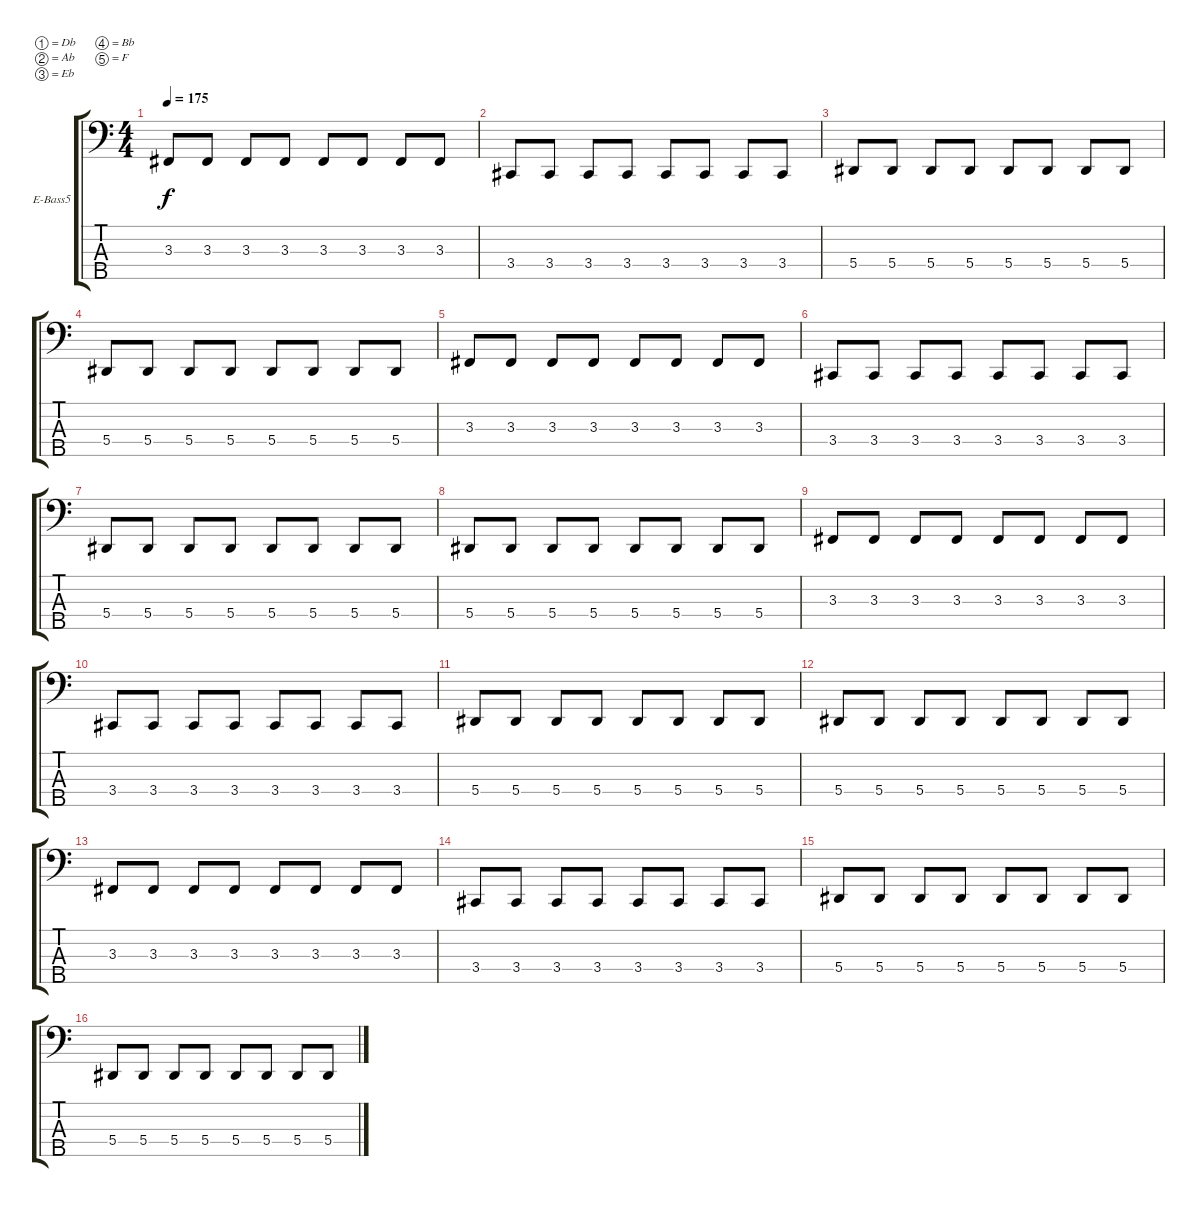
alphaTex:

\bracketExtendMode groupsimilarinstruments
\firstSystemTrackNameOrientation horizontal
\otherSystemsTrackNameOrientation horizontal
\track ("Jason White" "E-Bass5") {instrument electricbassfinger}
\staff {score tabs}
\tuning (Db2 Ab1 Eb1 Bb0 F0)
\ts (4 4)
\tempo 175
\clef f4
\ks c
3.3.8{dy f} 3.3.8 3.3.8 3.3.8 3.3.8 3.3.8 3.3.8 3.3.8 |
3.4.8 3.4.8 3.4.8 3.4.8 3.4.8 3.4.8 3.4.8 3.4.8 |
5.4.8 5.4.8 5.4.8 5.4.8 5.4.8 5.4.8 5.4.8 5.4.8 |
5.4.8 5.4.8 5.4.8 5.4.8 5.4.8 5.4.8 5.4.8 5.4.8 |
3.3.8 3.3.8 3.3.8 3.3.8 3.3.8 3.3.8 3.3.8 3.3.8 |
3.4.8 3.4.8 3.4.8 3.4.8 3.4.8 3.4.8 3.4.8 3.4.8 |
5.4.8 5.4.8 5.4.8 5.4.8 5.4.8 5.4.8 5.4.8 5.4.8 |
5.4.8 5.4.8 5.4.8 5.4.8 5.4.8 5.4.8 5.4.8 5.4.8 |
3.3.8 3.3.8 3.3.8 3.3.8 3.3.8 3.3.8 3.3.8 3.3.8 |
3.4.8 3.4.8 3.4.8 3.4.8 3.4.8 3.4.8 3.4.8 3.4.8 |
5.4.8 5.4.8 5.4.8 5.4.8 5.4.8 5.4.8 5.4.8 5.4.8 |
5.4.8 5.4.8 5.4.8 5.4.8 5.4.8 5.4.8 5.4.8 5.4.8 |
3.3.8 3.3.8 3.3.8 3.3.8 3.3.8 3.3.8 3.3.8 3.3.8 |
3.4.8 3.4.8 3.4.8 3.4.8 3.4.8 3.4.8 3.4.8 3.4.8 |
5.4.8 5.4.8 5.4.8 5.4.8 5.4.8 5.4.8 5.4.8 5.4.8 |
5.4.8 5.4.8 5.4.8 5.4.8 5.4.8 5.4.8 5.4.8 5.4.8
